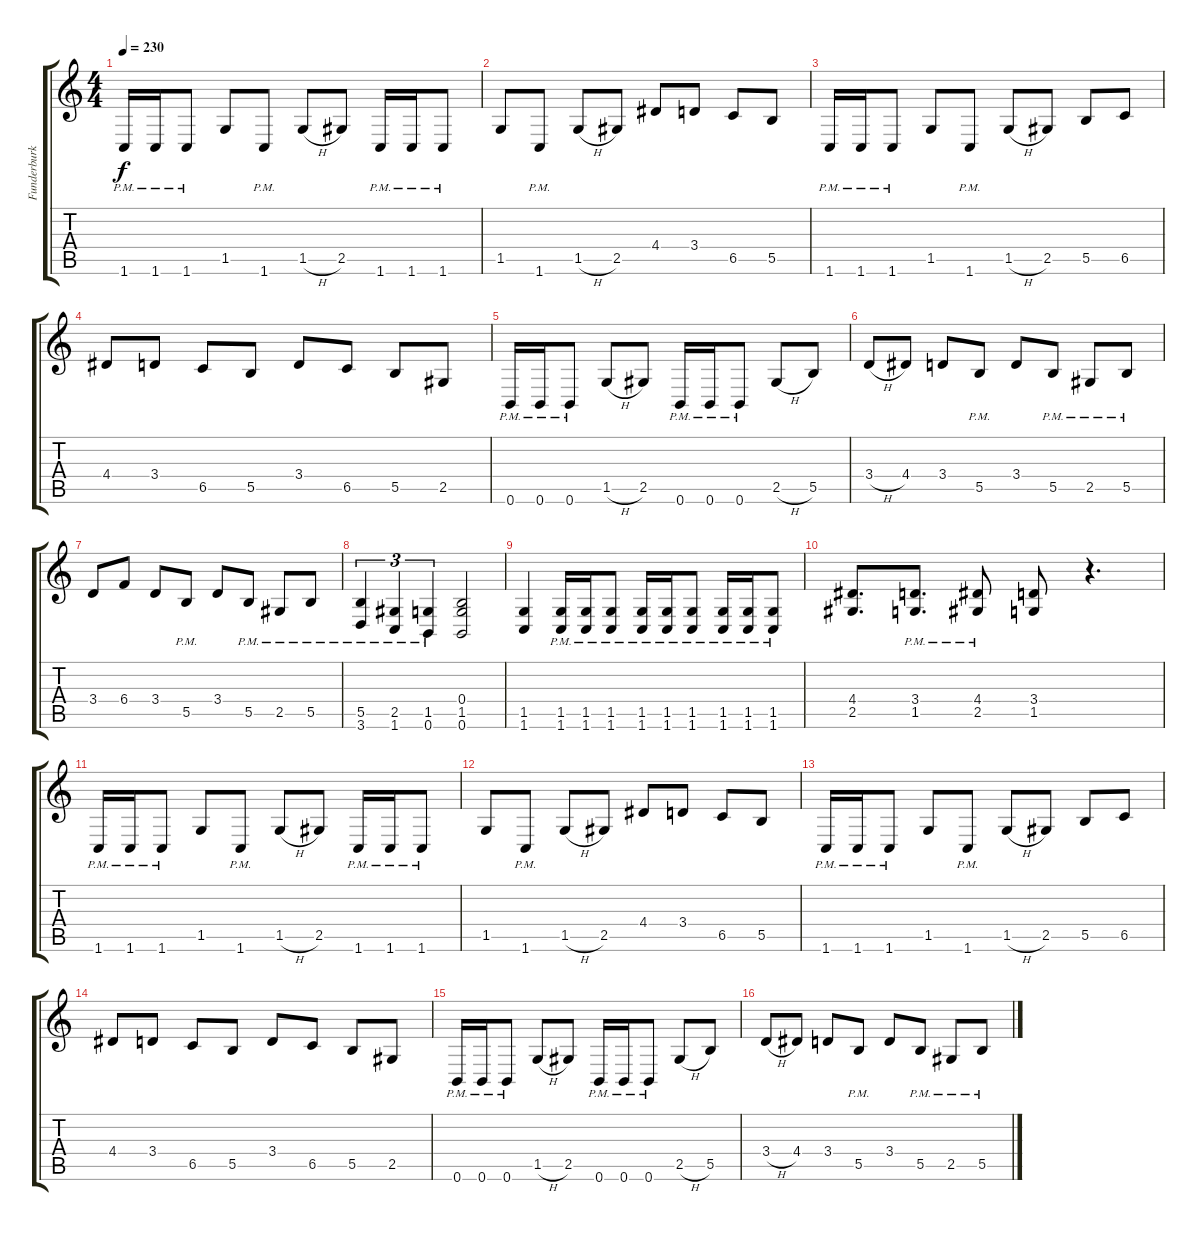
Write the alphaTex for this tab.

\track ("Funderburk Rhythm" "Funderburk") {instrument overdrivenguitar}
\staff {score tabs}
\tuning (Db4 Ab3 E3 B2 Gb2 B1) {hide}
\ts (4 4)
\tempo 230
\clef g2
\ks c
1.6{pm}.16{dy f} 1.6{pm}.16 1.6{pm}.8 1.5.8 1.6{pm}.8 1.5{h}.8 2.5.8 1.6{pm}.16 1.6{pm}.16 1.6{pm}.8 |
1.5.8 1.6{pm}.8 1.5{h}.8 2.5.8 4.4.8 3.4.8 6.5.8 5.5.8 |
1.6{pm}.16 1.6{pm}.16 1.6{pm}.8 1.5.8 1.6{pm}.8 1.5{h}.8 2.5.8 5.5.8 6.5.8 |
4.4.8 3.4.8 6.5.8 5.5.8 3.4.8 6.5.8 5.5.8 2.5.8 |
0.6{pm}.16 0.6{pm}.16 0.6{pm}.8 1.5{h}.8 2.5.8 0.6{pm}.16 0.6{pm}.16 0.6{pm}.8 2.5{h}.8 5.5.8 |
3.4{h}.8 4.4.8 3.4.8 5.5{pm}.8 3.4.8 5.5{pm}.8 2.5{pm}.8 5.5{pm}.8 |
3.4.8 6.4.8 3.4.8 5.5{pm}.8 3.4.8 5.5{pm}.8 2.5{pm}.8 5.5{pm}.8 |
(5.5{pm} 3.6{pm}).4{tu (3 2)} (2.5{pm} 1.6{pm}).4{tu (3 2)} (1.5{pm} 0.6{pm}).4{tu (3 2)} (0.4 1.5 0.6).2 |
(1.5 1.6).4 (1.5{pm} 1.6{pm}).16 (1.5{pm} 1.6{pm}).16 (1.5{pm} 1.6{pm}).8 (1.5{pm} 1.6{pm}).16 (1.5{pm} 1.6{pm}).16 (1.5{pm} 1.6{pm}).8 (1.5{pm} 1.6{pm}).16 (1.5{pm} 1.6{pm}).16 (1.5{pm} 1.6{pm}).8 |
(4.4 2.5).8{d} (3.4{pm} 1.5{pm}).8{d} (4.4{pm} 2.5{pm}).8 (3.4 1.5).8 r.4{d} |
1.6{pm}.16 1.6{pm}.16 1.6{pm}.8 1.5.8 1.6{pm}.8 1.5{h}.8 2.5.8 1.6{pm}.16 1.6{pm}.16 1.6{pm}.8 |
1.5.8 1.6{pm}.8 1.5{h}.8 2.5.8 4.4.8 3.4.8 6.5.8 5.5.8 |
1.6{pm}.16 1.6{pm}.16 1.6{pm}.8 1.5.8 1.6{pm}.8 1.5{h}.8 2.5.8 5.5.8 6.5.8 |
4.4.8 3.4.8 6.5.8 5.5.8 3.4.8 6.5.8 5.5.8 2.5.8 |
0.6{pm}.16 0.6{pm}.16 0.6{pm}.8 1.5{h}.8 2.5.8 0.6{pm}.16 0.6{pm}.16 0.6{pm}.8 2.5{h}.8 5.5.8 |
3.4{h}.8 4.4.8 3.4.8 5.5{pm}.8 3.4.8 5.5{pm}.8 2.5{pm}.8 5.5{pm}.8
